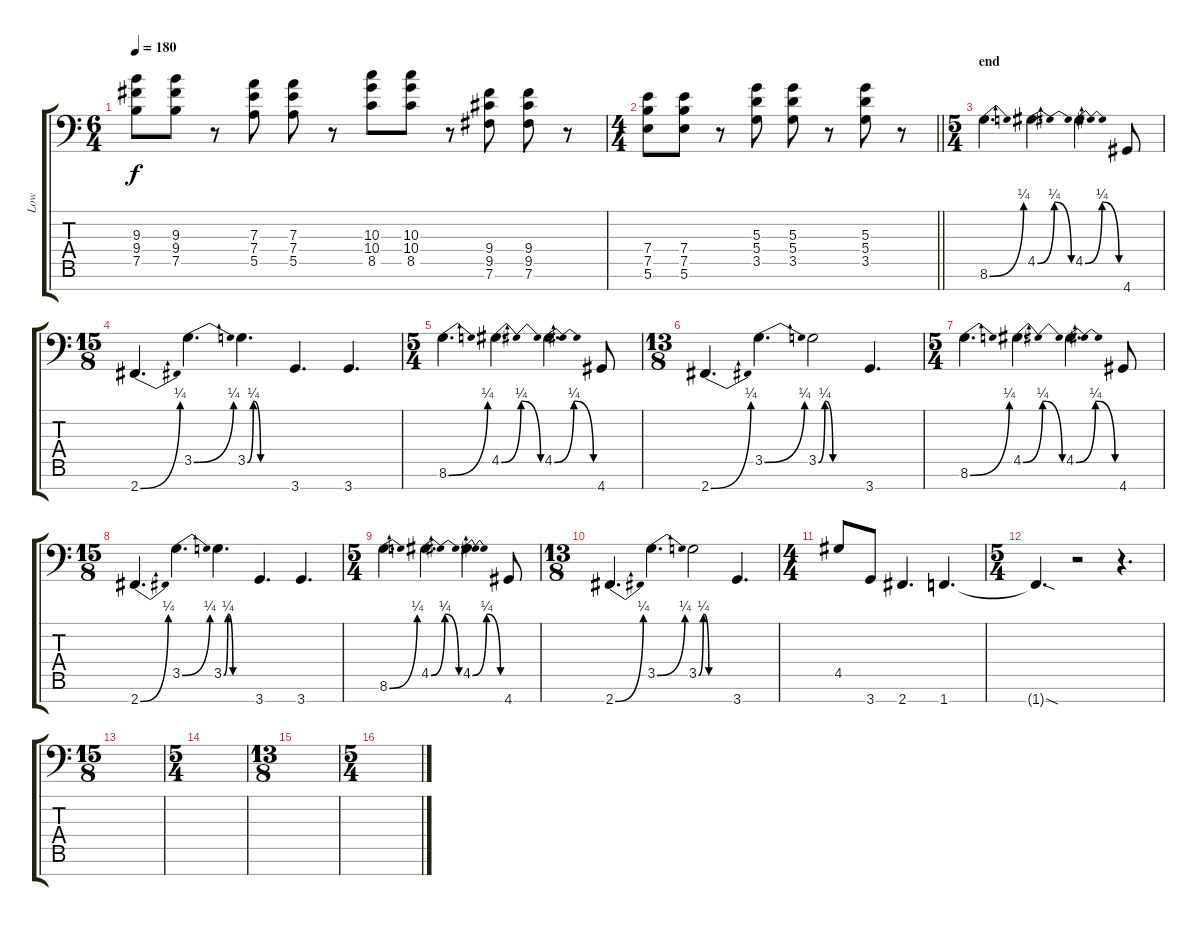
\track ("Low " "Low ") {instrument acousticguitarsteel}
\staff {score tabs}
\tuning (B3 G3 D3 A2 E2 B1 E1) {hide}
\ts (6 4)
\tempo 180
\clef f4
\ks c
(9.3 9.4 7.5).8{dy f} (9.3 9.4 7.5).8 r.8 (7.3 7.4 5.5).8 (7.3 7.4 5.5).8 r.8 (10.3 10.4 8.5).8 (10.3 10.4 8.5).8 r.8 (9.4 9.5 7.6).8 (9.4 9.5 7.6).8 r.8 |
\ts (4 4)
\barLineRight lightlight
(7.4 7.5 5.6).8 (7.4 7.5 5.6).8 r.8 (5.3 5.4 3.5).8 (5.3 5.4 3.5).8 r.8 (5.3 5.4 3.5).8 r.8 |
\ts (5 4)
\section ("" "end")
8.6{be (bend 0 0 60 1)}.4{d volume 15} 4.5{be (bendrelease 0 0 30 1 46 1 60 0)}.4{d} 4.5{be (bendrelease 0 0 30 1 46 1 60 0)}.4{d} 4.7.8 |
\ts (15 8)
2.7{be (bend 0 0 60 1)}.4{d} 3.5{be (bend 0 0 60 1)}.4{d} 3.5{be (custom 0 0 9 1 20 0 60 0)}.4{d} 3.7.4{d} 3.7.4{d} |
\ts (5 4)
8.6{be (bend 0 0 60 1)}.4{d} 4.5{be (bendrelease 0 0 30 1 46 1 60 0)}.4{d} 4.5{be (bendrelease 0 0 30 1 46 1 60 0)}.4{d} 4.7.8 |
\ts (13 8)
2.7{be (bend 0 0 60 1)}.4{d} 3.5{be (bend 0 0 60 1)}.4{d} 3.5{be (custom 0 0 9 1 20 0 60 0)}.2 3.7.4{d} |
\ts (5 4)
8.6{be (bend 0 0 60 1)}.4{d} 4.5{be (bendrelease 0 0 30 1 46 1 60 0)}.4{d} 4.5{be (bendrelease 0 0 30 1 46 1 60 0)}.4{d} 4.7.8 |
\ts (15 8)
2.7{be (bend 0 0 60 1)}.4{d} 3.5{be (bend 0 0 60 1)}.4{d} 3.5{be (custom 0 0 9 1 20 0 60 0)}.4{d} 3.7.4{d} 3.7.4{d} |
\ts (5 4)
8.6{be (bend 0 0 60 1)}.4{d} 4.5{be (bendrelease 0 0 30 1 46 1 60 0)}.4{d} 4.5{be (bendrelease 0 0 30 1 46 1 60 0)}.4{d} 4.7.8 |
\ts (13 8)
2.7{be (bend 0 0 60 1)}.4{d} 3.5{be (bend 0 0 60 1)}.4{d} 3.5{be (custom 0 0 9 1 20 0 60 0)}.2 3.7.4{d} |
\ts (4 4)
4.5.8 3.7.8 2.7.4{d} 1.7.4{d} |
\ts (5 4)
1.7{sod t}.4{d} r.2 r.4{d} |
\ts (15 8)
|
\ts (5 4)
|
\ts (13 8)
|
\ts (5 4)
